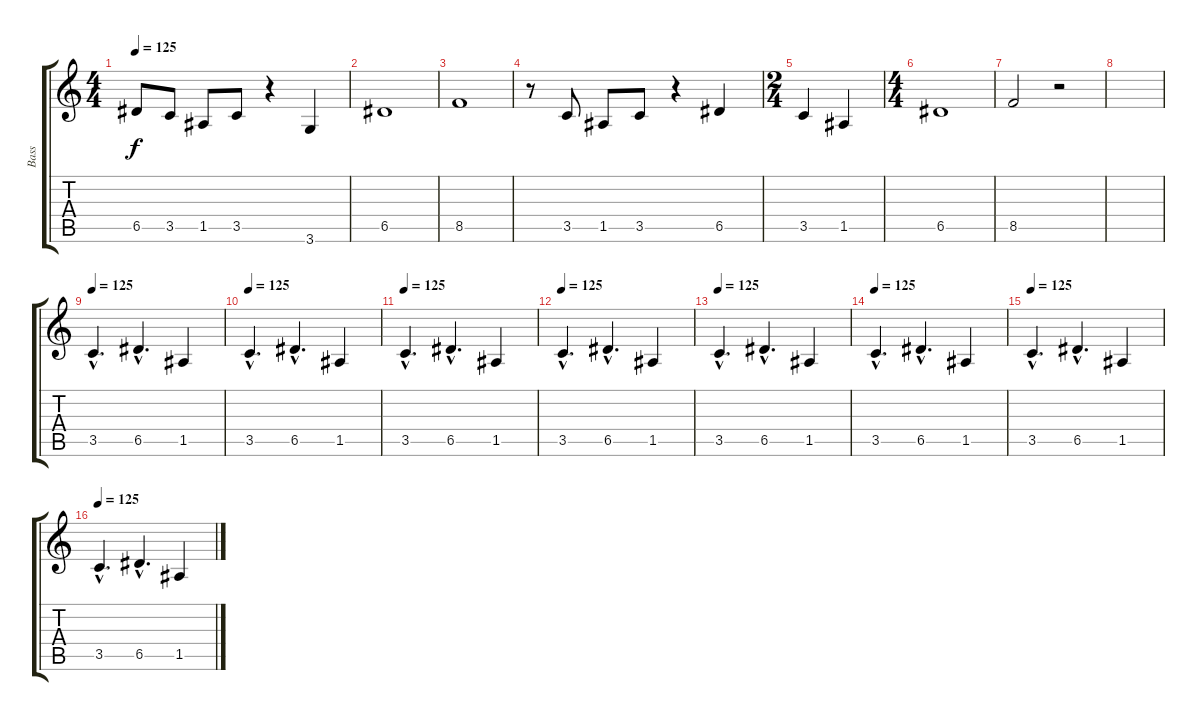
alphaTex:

\track ("Bass" "Bass") {instrument electricbassfinger}
\staff {score tabs}
\tuning (E4 B3 G3 D3 A2 E2) {hide}
\ts (4 4)
\tempo 125
\clef g2
\ks c
6.5{t}.8{dy f} 3.5.8 1.5.8 3.5.8 r.4 3.6.4 |
6.5.1 |
8.5.1 |
r.8 3.5.8 1.5.8 3.5.8 r.4 6.5.4 |
\ts (2 4)
3.5.4 1.5.4 |
\ts (4 4)
6.5.1 |
8.5.2 r.2 |
|
\tempo 125
3.5{hac}.4{d} 6.5{hac}.4{d} 1.5.4 |
\tempo 125
3.5{hac}.4{d} 6.5{hac}.4{d} 1.5.4 |
\tempo 125
3.5{hac}.4{d} 6.5{hac}.4{d} 1.5.4 |
\tempo 125
3.5{hac}.4{d} 6.5{hac}.4{d} 1.5.4 |
\tempo 125
3.5{hac}.4{d} 6.5{hac}.4{d} 1.5.4 |
\tempo 125
3.5{hac}.4{d} 6.5{hac}.4{d} 1.5.4 |
\tempo 125
3.5{hac}.4{d} 6.5{hac}.4{d} 1.5.4 |
\tempo 125
3.5{hac}.4{d} 6.5{hac}.4{d} 1.5.4
